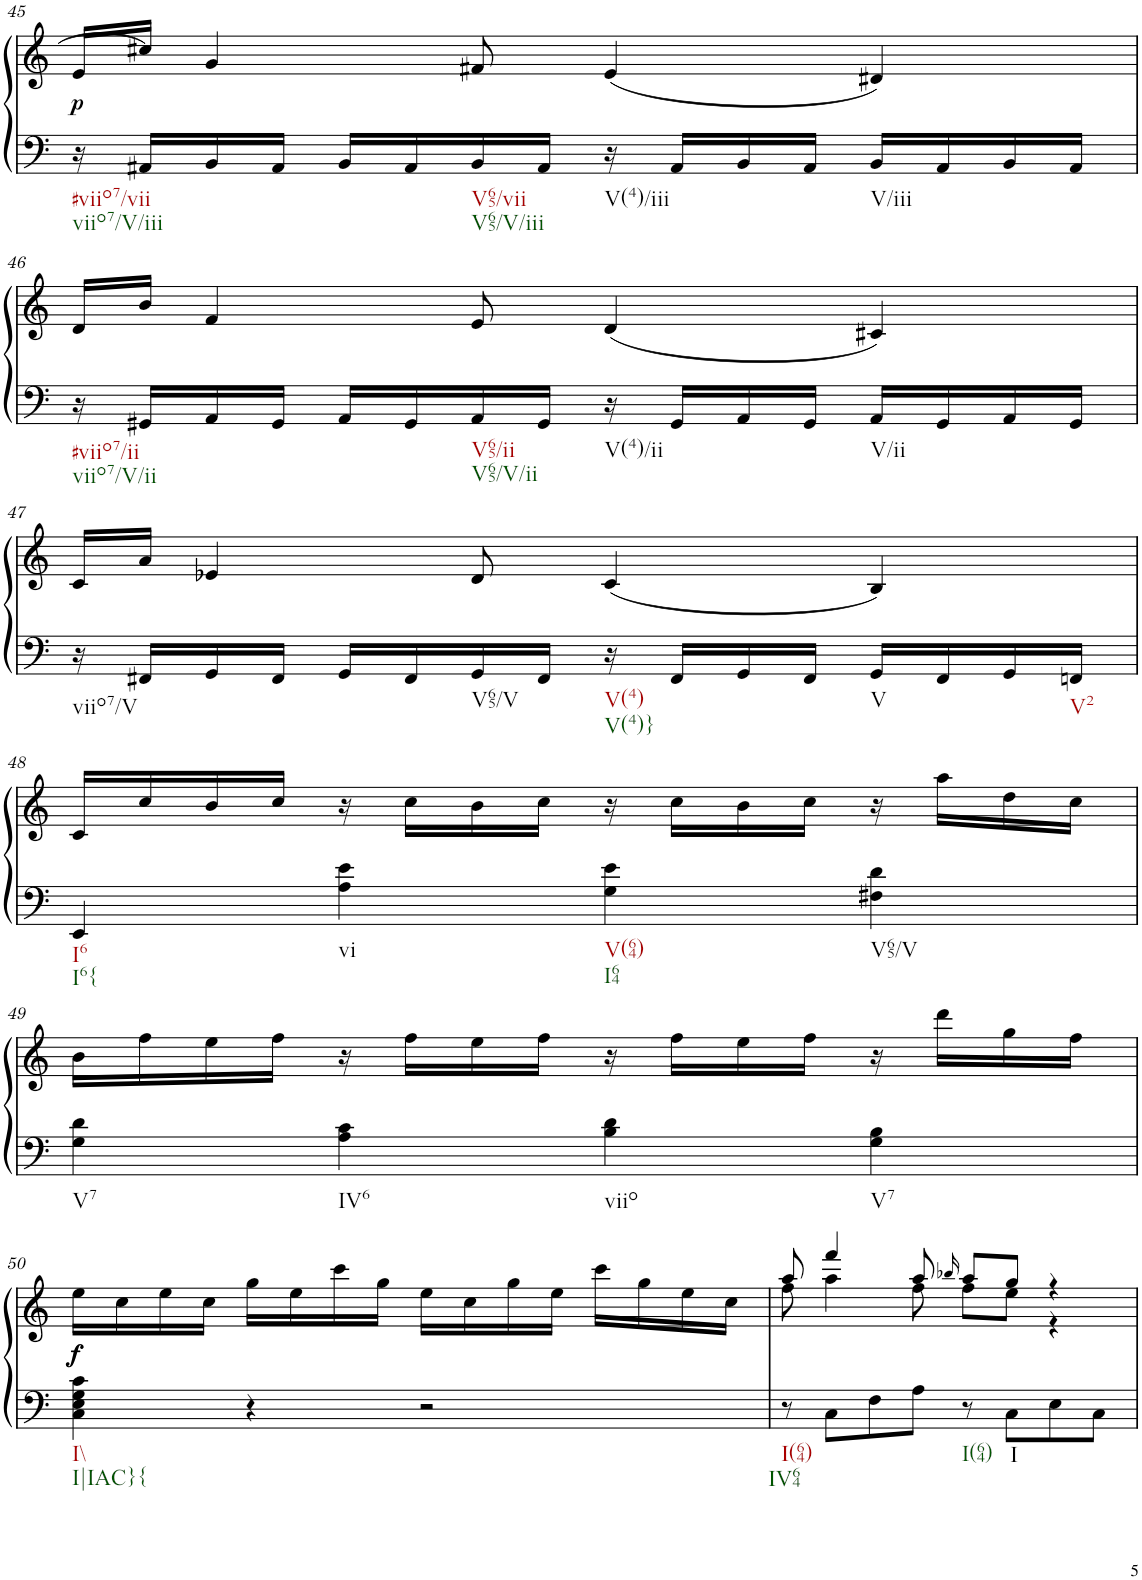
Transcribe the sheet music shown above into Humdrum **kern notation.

**kern	**kern	**dynam
*part1	*part1	*part1
*staff2	*staff1	*staff1/2
*I"unbenannt	*	*
!!LO:PB:g=z
*clefG2	*clefG2	*
*k[]	*k[]	*
*M4/4	*M4/4	*
=45	=45	=45
!LO:TX:b:t=#viio7/vii	!	!
!LO:TX:b:t=viio7/V/iii	!	!
!	!	!LO:DY:b
16r	16e/LL	p
16AA#X/LL	16cc#X/JJ]	.
16BB/	4g/	.
16AA#/JJ	.	.
16BB/LL	.	.
16AA#/	.	.
!LO:TX:b:t=V65/vii	!	!
!LO:TX:b:t=V65/V/iii	!	!
16BB/	8f#X/	.
16AA#/JJ	.	.
!LO:TX:b:t=V(4)/iii	!	!
16r	(4e/	.
16AA#/LL	.	.
16BB/	.	.
16AA#/JJ	.	.
!LO:TX:b:t=V/iii	!	!
16BB/LL	4d#X/)	.
16AA#/	.	.
16BB/	.	.
16AA#/JJ	.	.
!!LO:LB:g=z
=46	=46	=46
!LO:TX:b:t=#viio7/ii	!	!
!LO:TX:b:t=viio7/V/ii	!	!
16r	16d/LL	.
16GG#X/LL	16b/JJ	.
16AA/	4f/	.
16GG#/JJ	.	.
16AA/LL	.	.
16GG#/	.	.
!LO:TX:b:t=V65/ii	!	!
!LO:TX:b:t=V65/V/ii	!	!
16AA/	8e/	.
16GG#/JJ	.	.
!LO:TX:b:t=V(4)/ii	!	!
16r	(4d/	.
16GG#/LL	.	.
16AA/	.	.
16GG#/JJ	.	.
!LO:TX:b:t=V/ii	!	!
16AA/LL	4c#X/)	.
16GG#/	.	.
16AA/	.	.
16GG#/JJ	.	.
!!LO:LB:g=z
=47	=47	=47
!LO:TX:b:t=viio7/V	!	!
16r	16c/LL	.
16FF#X/LL	16a/JJ	.
16GG/	4e-X/	.
16FF#/JJ	.	.
16GG/LL	.	.
16FF#/	.	.
!LO:TX:b:t=V65/V	!	!
16GG/	8d/	.
16FF#/JJ	.	.
!LO:TX:b:t=V(4)	!	!
!LO:TX:b:t=V(4)}	!	!
16r	(4c/	.
16FF#/LL	.	.
16GG/	.	.
16FF#/JJ	.	.
!LO:TX:b:t=V	!	!
16GG/LL	4B/)	.
16FF#/	.	.
16GG/	.	.
!LO:TX:b:t=V2	!	!
16FFn/JJ	.	.
!!LO:LB:g=z
=48	=48	=48
!LO:TX:b:t=I6	!	!
!LO:TX:b:t=I6{	!	!
4EE/	16c/LL	.
.	16cc/	.
.	16b/	.
.	16cc/JJ	.
!LO:TX:b:t=vi	!	!
4A\ 4e\	16r	.
.	16cc\LL	.
.	16b\	.
.	16cc\JJ	.
!LO:TX:b:t=V(64)	!	!
!LO:TX:b:t=I64	!	!
4G\ 4e\	16r	.
.	16cc\LL	.
.	16b\	.
.	16cc\JJ	.
!LO:TX:b:t=V65/V	!	!
4F#X\ 4d\	16r	.
.	16aa\LL	.
.	16dd\	.
.	16cc\JJ	.
!!LO:LB:g=z
=49	=49	=49
!LO:TX:b:t=V7	!	!
4G\ 4d\	16b\LL	.
.	16ff\	.
.	16ee\	.
.	16ff\JJ	.
!LO:TX:b:t=IV6	!	!
4A\ 4c\	16r	.
.	16ff\LL	.
.	16ee\	.
.	16ff\JJ	.
!LO:TX:b:t=viio	!	!
4B\ 4d\	16r	.
.	16ff\LL	.
.	16ee\	.
.	16ff\JJ	.
!LO:TX:b:t=V7	!	!
4G\ 4B\	16r	.
.	16ddd\LL	.
.	16gg\	.
.	16ff\JJ	.
!!LO:LB:g=z
=50	=50	=50
!LO:TX:b:t=I\\	!	!
!LO:TX:b:t=I|IAC}{	!	!
!	!	!LO:DY:b
!	!	!LO:DY:n=1:b
4C\ 4E\ 4G\ 4c\	16ee\LL	f f
.	16cc\	.
.	16ee\	.
.	16cc\JJ	.
4r	16gg\LL	.
.	16ee\	.
.	16ccc\	.
.	16gg\JJ	.
2r	16ee\LL	.
.	16cc\	.
.	16gg\	.
.	16ee\JJ	.
.	16ccc\LL	.
.	16gg\	.
.	16ee\	.
.	16cc\JJ	.
=51	=51	=51
*	*^	*
!LO:TX:b:t=I(64)	!	!	!
!LO:TX:b:t=IV64	!	!	!
8r	8aa/	8ff\	.
8C\L	4fff/	4aa\	.
8F\	.	.	.
8A\J	8aa/	8ff\	.
.	16qbb-X/	.	.
!LO:TX:b:t=I(64)	!	!	!
8r	8aa/L	8ff\L	.
!LO:TX:b:t=I	!	!	!
8C\L	8gg/J	8ee\J	.
8E\	4r	4r	.
8C\J	.	.	.
*	*v	*v	*
=	=	=
*-	*-	*-
